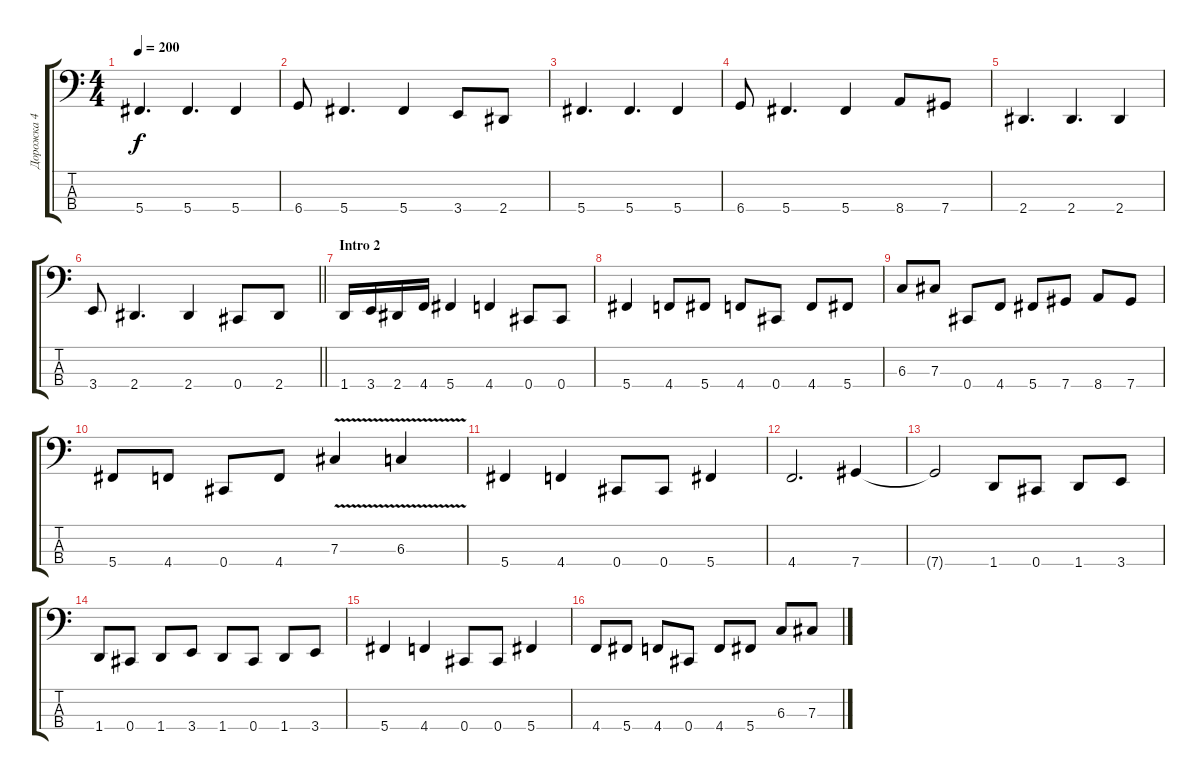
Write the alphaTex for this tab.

\track ("Дорожка 4" "Дорожка 4") {instrument electricbassfinger}
\staff {score tabs}
\tuning (E2 B1 Gb1 Db1) {hide}
\ts (4 4)
\tempo 200
\clef f4
\ks c
5.4.4{d dy f} 5.4.4{d} 5.4.4 |
6.4.8 5.4.4{d} 5.4.4 3.4.8 2.4.8 |
5.4.4{d} 5.4.4{d} 5.4.4 |
6.4.8 5.4.4{d} 5.4.4 8.4.8 7.4.8 |
2.4.4{d} 2.4.4{d} 2.4.4 |
\barLineRight lightlight
3.4.8 2.4.4{d} 2.4.4 0.4.8 2.4.8 |
\section ("" "Intro 2")
1.4.16 3.4.16 2.4.16 4.4.16 5.4.4 4.4.4 0.4.8 0.4.8 |
5.4.4 4.4.8 5.4.8 4.4.8 0.4.8 4.4.8 5.4.8 |
6.3.8 7.3.8 0.4.8 4.4.8 5.4.8 7.4.8 8.4.8 7.4.8 |
5.4.8 4.4.8 0.4.8 4.4.8 7.3{v}.4 6.3{v}.4 |
5.4.4 4.4.4 0.4.8 0.4.8 5.4.4 |
4.4.2{d} 7.4.4 |
7.4{t}.2 1.4.8 0.4.8 1.4.8 3.4.8 |
1.4.8 0.4.8 1.4.8 3.4.8 1.4.8 0.4.8 1.4.8 3.4.8 |
5.4.4 4.4.4 0.4.8 0.4.8 5.4.4 |
4.4.8 5.4.8 4.4.8 0.4.8 4.4.8 5.4.8 6.3.8 7.3.8
